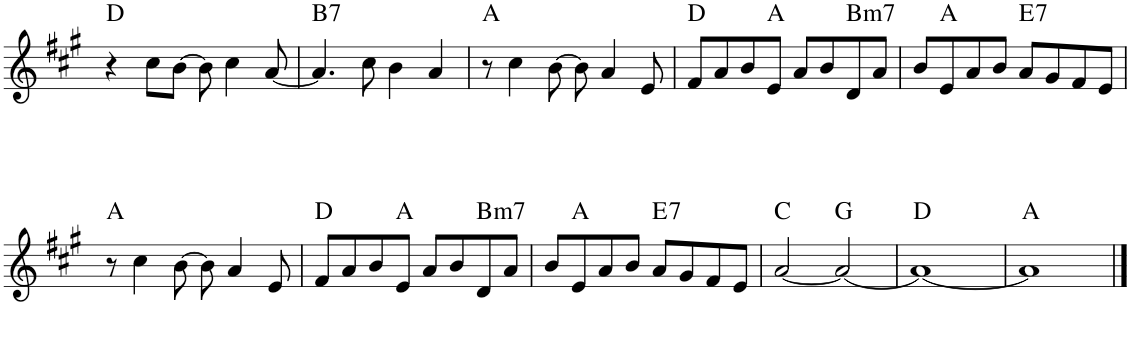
**kern	**harte
*part1	*part1
*staff1	*
*I"Piano	*
*I'Pno.	*
!!LO:PB:g=z
*clefG2	*
*k[f#c#g#]	*
*M4/4	*
=32	=32
4r	D:maj
8cc#\L	.
[8b\J	.
8b\]	.
4cc#\	.
[8a/	.
=33	=33
!	!LO:H:kt=7
4.a/]	B:7
8cc#\	.
4b\	.
4a/	.
=34	=34
8r	A:maj
4cc#\	.
[8b\	.
8b\]	.
4a/	.
8e/	.
=35	=35
8f#/L	D:maj
8a/	.
8b/	.
8e/J	A:maj
8a/L	.
8b/	.
!	!LO:H:kt=m7
8d/	B:min7
8a/J	.
=36	=36
8b/L	.
8e/	A:maj
8a/	.
8b/J	.
!	!LO:H:kt=7
8a/L	E:7
8g#/	.
8f#/	.
8e/J	.
!!LO:LB:g=z
=37	=37
8r	A:maj
4cc#\	.
[8b\	.
8b\]	.
4a/	.
8e/	.
=38	=38
8f#/L	D:maj
8a/	.
8b/	.
8e/J	A:maj
8a/L	.
8b/	.
!	!LO:H:kt=m7
8d/	B:min7
8a/J	.
=39	=39
8b/L	.
8e/	A:maj
8a/	.
8b/J	.
!	!LO:H:kt=7
8a/L	E:7
8g#/	.
8f#/	.
8e/J	.
=40	=40
[2a/	C:maj
2a/_	G:maj
=41	=41
1a_	D:maj
=42	=42
1a]	A:maj
==	==
*-	*-
